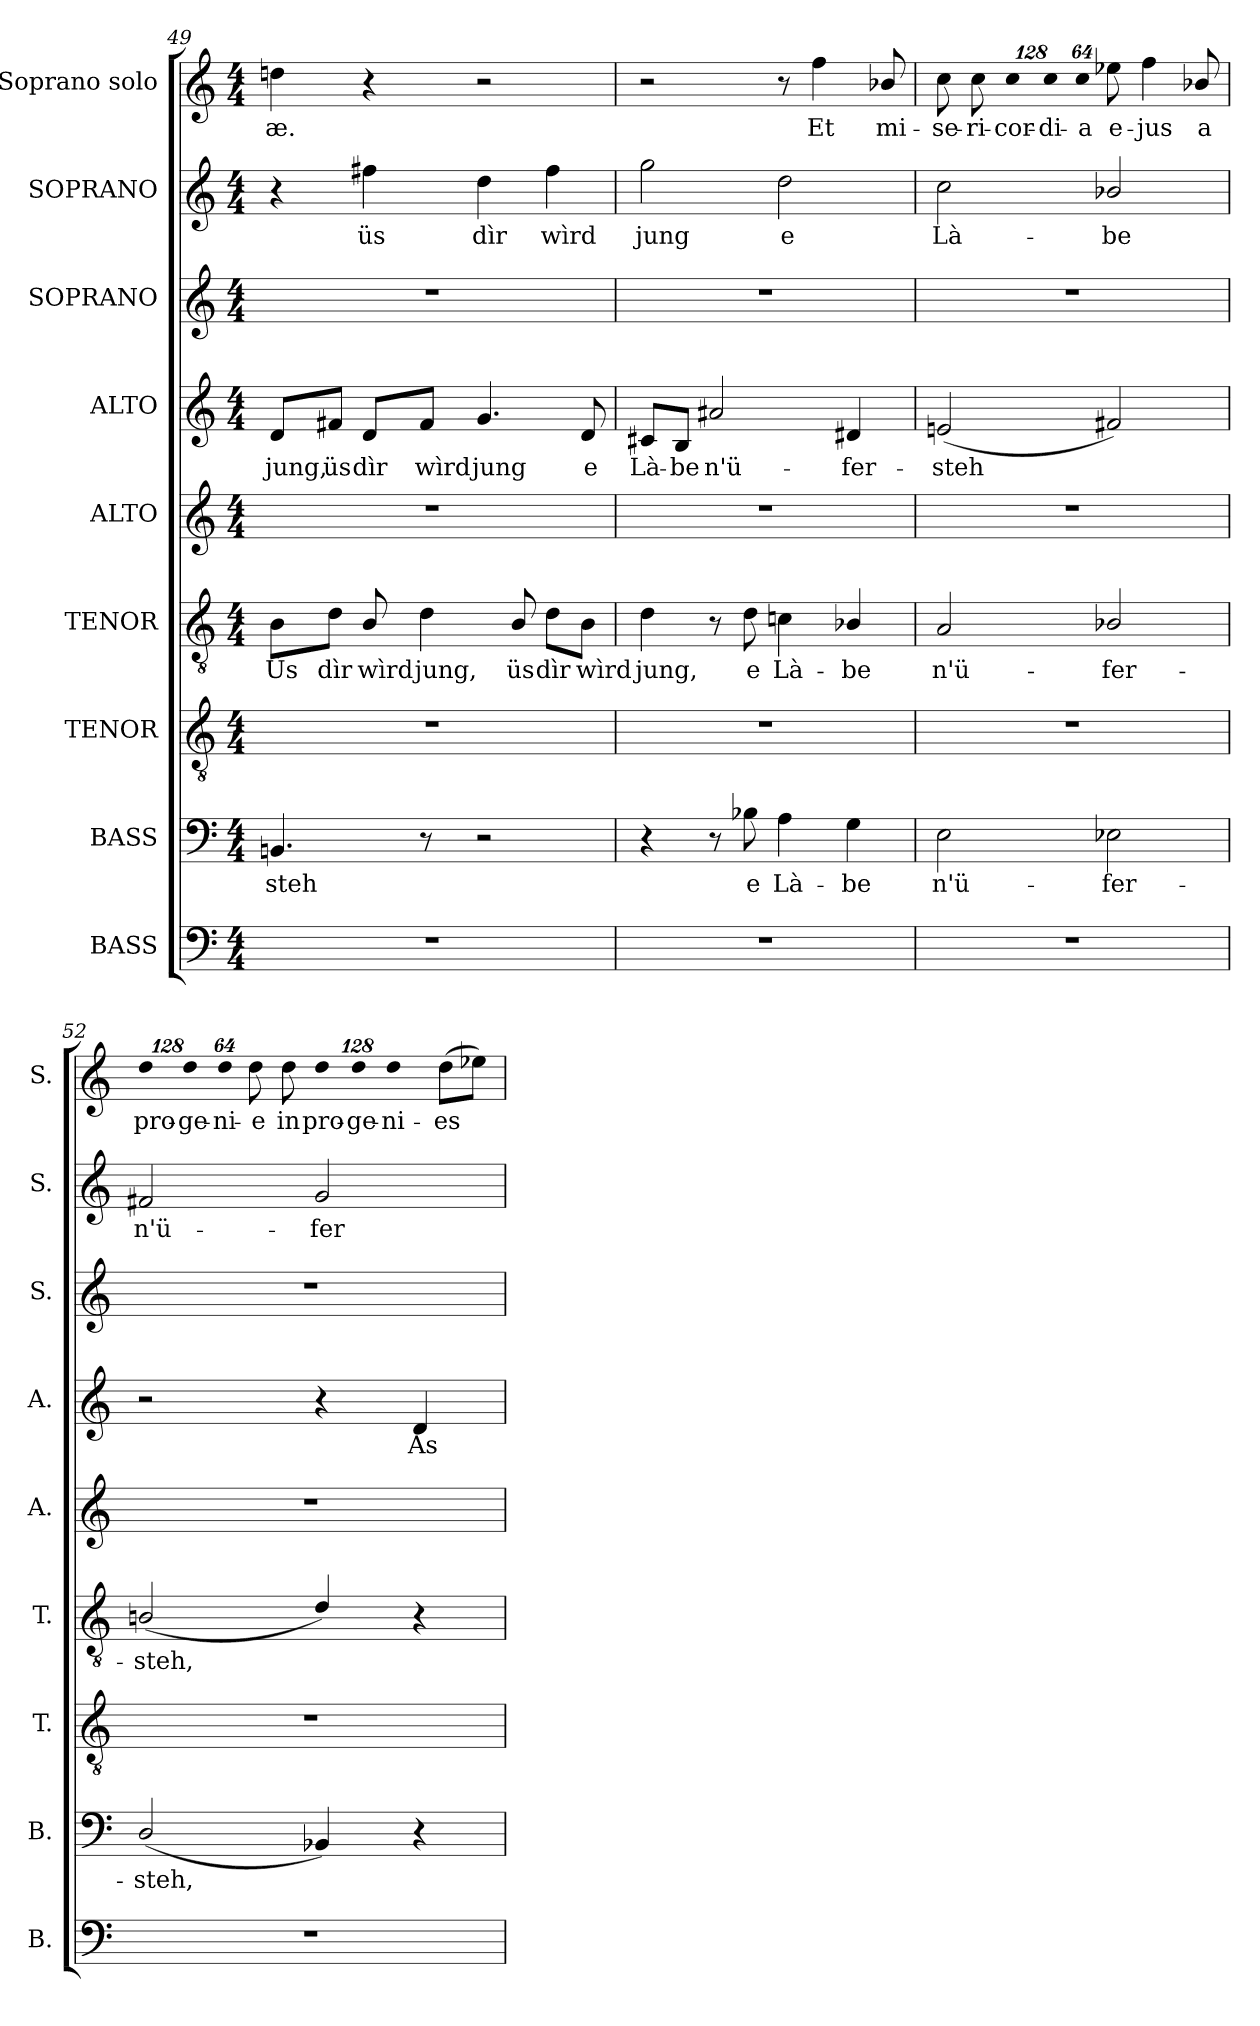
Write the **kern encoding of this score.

**kern	**kern	**text	**kern	**kern	**text	**kern	**kern	**text	**kern	**kern	**text	**kern	**text
*part9	*part8	*part8	*part7	*part6	*part6	*part5	*part4	*part4	*part3	*part2	*part2	*part1	*part1
*staff9	*staff8	*staff8	*staff7	*staff6	*staff6	*staff5	*staff4	*staff4	*staff3	*staff2	*staff2	*staff1	*staff1
*I"BASS	*I"BASS	*	*I"TENOR	*I"TENOR	*	*I"ALTO	*I"ALTO	*	*I"SOPRANO	*I"SOPRANO	*	*I"Soprano solo	*
*I'B.	*I'B.	*	*I'T.	*I'T.	*	*I'A.	*I'A.	*	*I'S.	*I'S.	*	*I'S.	*
!!LO:LB:g=z
*clefF4	*clefF4	*	*clefGv2	*clefGv2	*	*clefG2	*clefG2	*	*clefG2	*clefG2	*	*clefG2	*
*	*	*	*ITrd7c12	*ITrd7c12	*	*	*	*	*	*	*	*	*
*k[]	*k[]	*	*k[]	*k[]	*	*k[]	*k[]	*	*k[]	*k[]	*	*k[]	*
*M4/4	*M4/4	*	*M4/4	*M4/4	*	*M4/4	*M4/4	*	*M4/4	*M4/4	*	*M4/4	*
=49	=49	=49	=49	=49	=49	=49	=49	=49	=49	=49	=49	=49	=49
!	!	!LO:LY:b:color=#000000	!	!	!	!	!	!	!	!	!	!	!
!	!	!	!	!	!LO:LY:b:color=#000000	!	!	!	!	!	!	!	!
!	!	!	!	!	!	!	!	!LO:LY:b:color=#000000	!	!	!	!	!
!	!	!	!	!	!	!	!	!	!	!	!	!	!LO:LY:b:color=#000000
1r	4.BBni/	-steh	1r	8BBi\L	Üs	1r	8di/L	jung,	1r	4r	.	4ddni\	-æ.
!	!	!	!	!	!LO:LY:b:color=#000000	!	!	!	!	!	!	!	!
!	!	!	!	!	!	!	!	!LO:LY:b:color=#000000	!	!	!	!	!
.	.	.	.	8Di\J	dìr	.	8f#Xi/J	üs	.	.	.	.	.
!	!	!	!	!	!LO:LY:b:color=#000000	!	!	!	!	!	!	!	!
!	!	!	!	!	!	!	!	!LO:LY:b:color=#000000	!	!	!	!	!
!	!	!	!	!	!	!	!	!	!	!	!LO:LY:b:color=#000000	!	!
.	.	.	.	8BBi/	wìrd	.	8di/L	dìr	.	4ff#Xi\	üs	4r	.
!	!	!	!	!	!LO:LY:b:color=#000000	!	!	!	!	!	!	!	!
!	!	!	!	!	!	!	!	!LO:LY:b:color=#000000	!	!	!	!	!
.	8r	.	.	4Di\	jung,	.	8f#i/J	wìrd	.	.	.	.	.
!	!	!	!	!	!	!	!	!LO:LY:b:color=#000000	!	!	!	!	!
!	!	!	!	!	!	!	!	!	!	!	!LO:LY:b:color=#000000	!	!
.	2r	.	.	.	.	.	4.gi/	jung	.	4ddi\	dìr	2r	.
!	!	!	!	!	!LO:LY:b:color=#000000	!	!	!	!	!	!	!	!
.	.	.	.	8BBi/	üs	.	.	.	.	.	.	.	.
!	!	!	!	!	!LO:LY:b:color=#000000	!	!	!	!	!	!	!	!
!	!	!	!	!	!	!	!	!	!	!	!LO:LY:b:color=#000000	!	!
.	.	.	.	8Di\L	dìr	.	.	.	.	4ff#i\	wìrd	.	.
!	!	!	!	!	!LO:LY:b:color=#000000	!	!	!	!	!	!	!	!
!	!	!	!	!	!	!	!	!LO:LY:b:color=#000000	!	!	!	!	!
.	.	.	.	8BBi\J	wìrd	.	8di/	e	.	.	.	.	.
=50	=50	=50	=50	=50	=50	=50	=50	=50	=50	=50	=50	=50	=50
!	!	!	!	!	!LO:LY:b:color=#000000	!	!	!	!	!	!	!	!
!	!	!	!	!	!	!	!	!LO:LY:b:color=#000000	!	!	!	!	!
!	!	!	!	!	!	!	!	!	!	!	!LO:LY:b:color=#000000	!	!
1r	4r	.	1r	4Di\	jung,	1r	8c#Xi/L	Là-	1r	2ggi\	jung	2r	.
!	!	!	!	!	!	!	!	!LO:LY:b:color=#000000	!	!	!	!	!
.	.	.	.	.	.	.	8Bi/J	-be	.	.	.	.	.
!	!	!	!	!	!	!	!	!LO:LY:b:color=#000000	!	!	!	!	!
.	8r	.	.	8r	.	.	2a#Xi/	n'ü-	.	.	.	.	.
!	!	!LO:LY:b:color=#000000	!	!	!	!	!	!	!	!	!	!	!
!	!	!	!	!	!LO:LY:b:color=#000000	!	!	!	!	!	!	!	!
.	8B-Xi\	e	.	8Di\	e	.	.	.	.	.	.	.	.
!	!	!LO:LY:b:color=#000000	!	!	!	!	!	!	!	!	!	!	!
!	!	!	!	!	!LO:LY:b:color=#000000	!	!	!	!	!	!	!	!
!	!	!	!	!	!	!	!	!	!	!	!LO:LY:b:color=#000000	!	!
.	4Ai\	Là-	.	4Cni\	Là-	.	.	.	.	2ddi\	e	8r	.
!	!	!	!	!	!	!	!	!	!	!	!	!	!LO:LY:b:color=#000000
.	.	.	.	.	.	.	.	.	.	.	.	4ffi\	Et
!	!	!LO:LY:b:color=#000000	!	!	!	!	!	!	!	!	!	!	!
!	!	!	!	!	!LO:LY:b:color=#000000	!	!	!	!	!	!	!	!
!	!	!	!	!	!	!	!	!LO:LY:b:color=#000000	!	!	!	!	!
.	4Gi\	-be	.	4BB-Xi/	-be	.	4d#Xi/	-fer-	.	.	.	.	.
!	!	!	!	!	!	!	!	!	!	!	!	!	!LO:LY:b:color=#000000
.	.	.	.	.	.	.	.	.	.	.	.	8b-Xi/	mi-
=51	=51	=51	=51	=51	=51	=51	=51	=51	=51	=51	=51	=51	=51
!	!	!LO:LY:b:color=#000000	!	!	!	!	!	!	!	!	!	!	!
!	!	!	!	!	!LO:LY:b:color=#000000	!	!	!	!	!	!	!	!
!	!	!	!	!	!	!	!	!LO:LY:b:color=#000000	!	!	!	!	!
!	!	!	!	!	!	!	!	!	!	!	!LO:LY:b:color=#000000	!	!
!	!	!	!	!	!	!	!	!	!	!	!	!	!LO:LY:b:color=#000000
1r	2Ei\	n'ü-	1r	2AAi/	n'ü-	1r	(2eni/	-steh	1r	2cci\	Là-	8cci\	-se-
!	!	!	!	!	!	!	!	!	!	!	!	!	!LO:LY:b:color=#000000
.	.	.	.	.	.	.	.	.	.	.	.	8cci\	-ri-
*	*	*	*	*	*	*	*	*	*	*	*	*Xbrackettup	*
!	!	!	!	!	!	!	!	!	!	!	!	!LO:N:vis=8	!
!	!	!	!	!	!	!	!	!	!	!	!	!	!LO:LY:b:color=#000000
.	.	.	.	.	.	.	.	.	.	.	.	1024%85cci\	-cor-
!	!	!	!	!	!	!	!	!	!	!	!	!LO:N:vis=8	!
!	!	!	!	!	!	!	!	!	!	!	!	!	!LO:LY:b:color=#000000
.	.	.	.	.	.	.	.	.	.	.	.	1024%85cci\	-di-
!	!	!	!	!	!	!	!	!	!	!	!	!LO:N:vis=8	!
!	!	!	!	!	!	!	!	!	!	!	!	!	!LO:LY:b:color=#000000
.	.	.	.	.	.	.	.	.	.	.	.	512%43cci\	-a
!	!	!LO:LY:b:color=#000000	!	!	!	!	!	!	!	!	!	!	!
!	!	!	!	!	!LO:LY:b:color=#000000	!	!	!	!	!	!	!	!
!	!	!	!	!	!	!	!	!	!	!	!LO:LY:b:color=#000000	!	!
!	!	!	!	!	!	!	!	!	!	!	!	!	!LO:LY:b:color=#000000
.	2E-Xi\	-fer-	.	2BB-Xi/	-fer-	.	2f#Xi/)	.	.	2b-Xi/	-be	8ee-Xi\	e-
!	!	!	!	!	!	!	!	!	!	!	!	!	!LO:LY:b:color=#000000
.	.	.	.	.	.	.	.	.	.	.	.	4ffi\	-jus
!	!	!	!	!	!	!	!	!	!	!	!	!	!LO:LY:b:color=#000000
.	.	.	.	.	.	.	.	.	.	.	.	8b-Xi/	a
=52	=52	=52	=52	=52	=52	=52	=52	=52	=52	=52	=52	=52	=52
!	!	!LO:LY:b:color=#000000	!	!	!	!	!	!	!	!	!	!	!
!	!	!	!	!	!LO:LY:b:color=#000000	!	!	!	!	!	!	!	!
!	!	!	!	!	!	!	!	!	!	!	!LO:LY:b:color=#000000	!LO:N:vis=8	!
!	!	!	!	!	!	!	!	!	!	!	!	!	!LO:LY:b:color=#000000
1r	(2Di/	-steh,	1r	(2BBni/	-steh,	1r	2r	.	1r	2f#Xi/	n'ü-	1024%85ddi\	pro-
!	!	!	!	!	!	!	!	!	!	!	!	!LO:N:vis=8	!
!	!	!	!	!	!	!	!	!	!	!	!	!	!LO:LY:b:color=#000000
.	.	.	.	.	.	.	.	.	.	.	.	1024%85ddi\	-ge-
!	!	!	!	!	!	!	!	!	!	!	!	!LO:N:vis=8	!
!	!	!	!	!	!	!	!	!	!	!	!	!	!LO:LY:b:color=#000000
.	.	.	.	.	.	.	.	.	.	.	.	512%43ddi\	-ni-
!	!	!	!	!	!	!	!	!	!	!	!	!	!LO:LY:b:color=#000000
.	.	.	.	.	.	.	.	.	.	.	.	8ddi\	-e
!	!	!	!	!	!	!	!	!	!	!	!	!	!LO:LY:b:color=#000000
.	.	.	.	.	.	.	.	.	.	.	.	8ddi\	in
!	!	!	!	!	!	!	!	!	!	!	!LO:LY:b:color=#000000	!LO:N:vis=8	!
!	!	!	!	!	!	!	!	!	!	!	!	!	!LO:LY:b:color=#000000
.	4BB-Xi/)	.	.	4Di/)	.	.	4r	.	.	2gi/	-fer-	1024%85ddi\	pro-
!	!	!	!	!	!	!	!	!	!	!	!	!LO:N:vis=8	!
!	!	!	!	!	!	!	!	!	!	!	!	!	!LO:LY:b:color=#000000
.	.	.	.	.	.	.	.	.	.	.	.	1024%85ddi\	-ge-
!	!	!	!	!	!	!	!	!	!	!	!	!LO:N:vis=8	!
!	!	!	!	!	!	!	!	!	!	!	!	!	!LO:LY:b:color=#000000
.	.	.	.	.	.	.	.	.	.	.	.	512%43ddi\	-ni-
!	!	!	!	!	!	!	!	!LO:LY:b:color=#000000	!	!	!	!	!
!	!	!	!	!	!	!	!	!	!	!	!	!	!LO:LY:b:color=#000000
.	4r	.	.	4r	.	.	4di/	As	.	.	.	(8ddi\L	-es
.	.	.	.	.	.	.	.	.	.	.	.	8ee-Xi\J)	.
=	=	=	=	=	=	=	=	=	=	=	=	=	=
*-	*-	*-	*-	*-	*-	*-	*-	*-	*-	*-	*-	*-	*-
